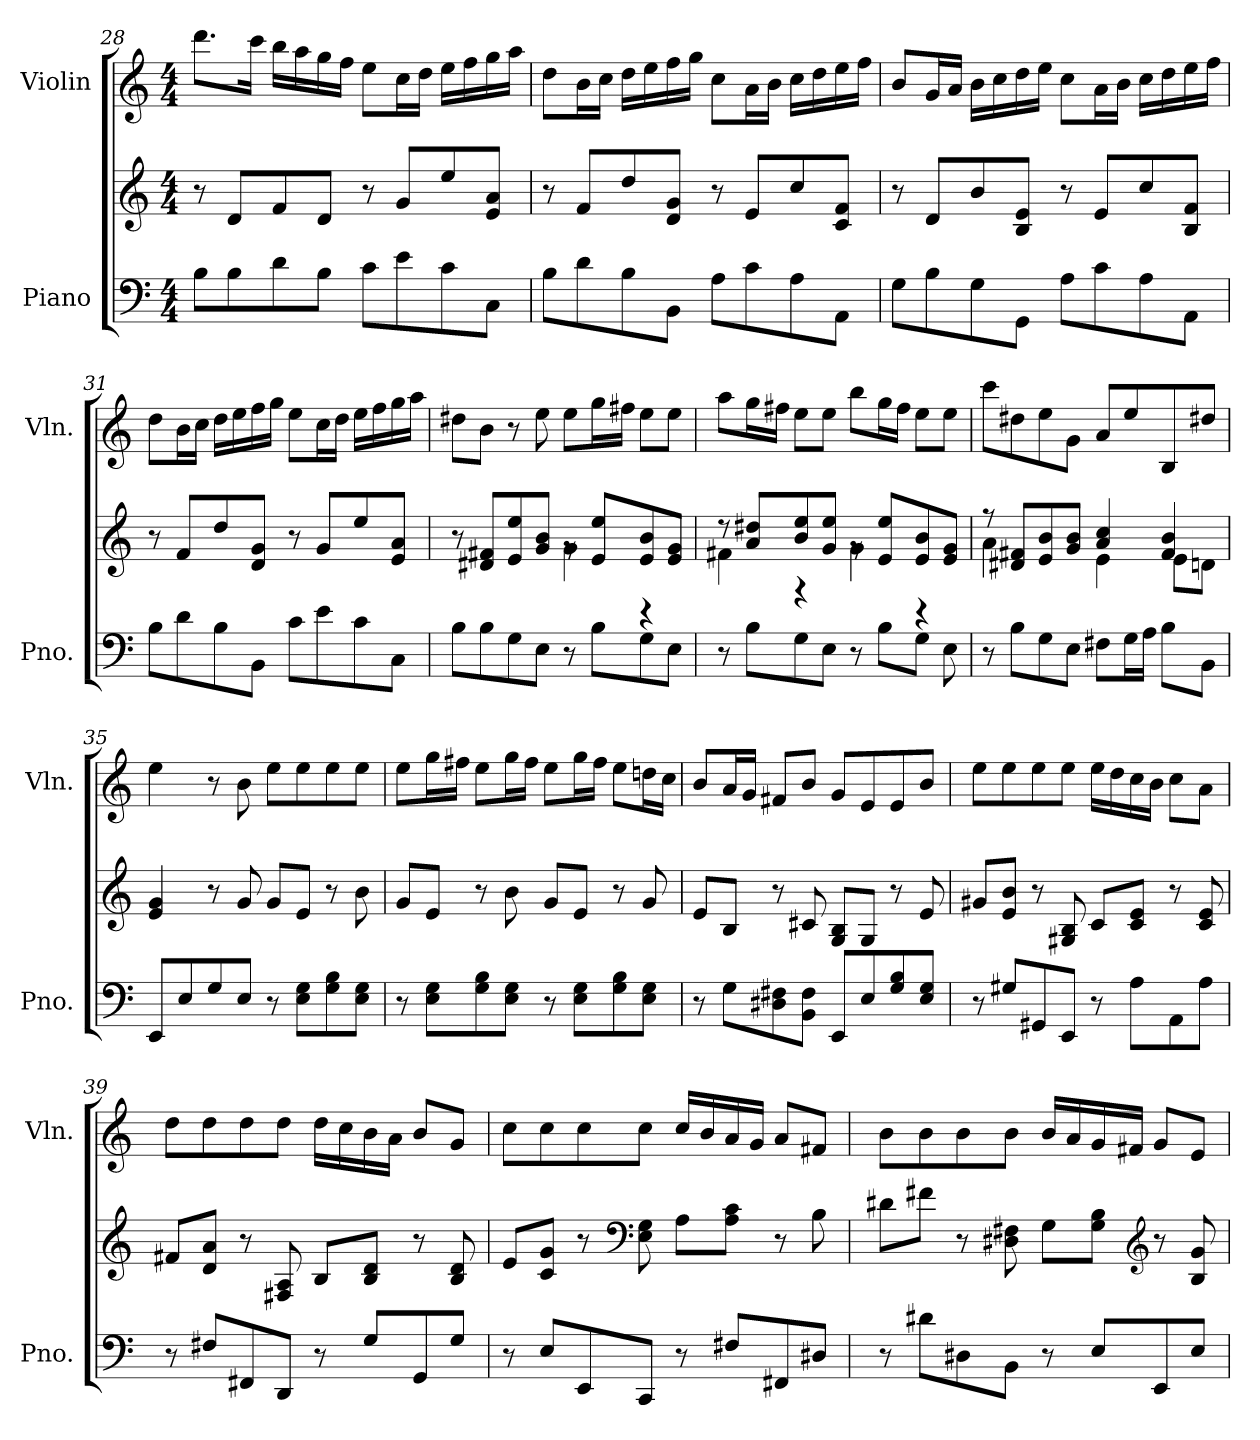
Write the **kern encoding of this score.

**kern	**kern	**kern
*part2	*part2	*part1
*staff3	*staff2	*staff1
*I"Piano	*	*I"Violin
*I'Pno.	*	*I'Vln.
*clefF4	*clefG2	*clefG2
*k[]	*k[]	*k[]
*M4/4	*M4/4	*M4/4
=28	=28	=28
8B\L	8r	8.ddd\L
8B\	8d/L	.
.	.	16ccc\Jk
8d\	8f/	16bb\LL
.	.	16aa\
8B\J	8d/J	16gg\
.	.	16ff\JJ
8c\L	8r	8ee\L
8e\	8g/L	16cc\L
.	.	16dd\JJ
8c\	8ee/	16ee\LL
.	.	16ff\
8C\J	8e/ 8a/J	16gg\
.	.	16aa\JJ
!!LO:LB:g=z
=29	=29	=29
8B\L	8r	8dd\L
8d\	8f/L	16b\L
.	.	16cc\JJ
8B\	8dd/	16dd\LL
.	.	16ee\
8BB\J	8d/ 8g/J	16ff\
.	.	16gg\JJ
8A\L	8r	8cc\L
8c\	8e/L	16a\L
.	.	16b\JJ
8A\	8cc/	16cc\LL
.	.	16dd\
8AA\J	8c/ 8f/J	16ee\
.	.	16ff\JJ
=30	=30	=30
8G\L	8r	8b/L
8B\	8d/L	16g/L
.	.	16a/JJ
8G\	8b/	16b\LL
.	.	16cc\
8GG\J	8B/ 8e/J	16dd\
.	.	16ee\JJ
8A\L	8r	8cc\L
8c\	8e/L	16a\L
.	.	16b\JJ
8A\	8cc/	16cc\LL
.	.	16dd\
8AA\J	8B/ 8f/J	16ee\
.	.	16ff\JJ
=31	=31	=31
8B\L	8r	8dd\L
8d\	8f/L	16b\L
.	.	16cc\JJ
8B\	8dd/	16dd\LL
.	.	16ee\
8BB\J	8d/ 8g/J	16ff\
.	.	16gg\JJ
8c\L	8r	8ee\L
8e\	8g/L	16cc\L
.	.	16dd\JJ
8c\	8ee/	16ee\LL
.	.	16ff\
8C\J	8e/ 8a/J	16gg\
.	.	16aa\JJ
!!LO:LB:g=z
=32	=32	=32
*	*^	*
8B\L	8r	4ryy	8dd#X\L
8B\	8d#X/ 8f#X/L	.	8b\J
8G\	8e/ 8ee/	4ryy	8r
8E\J	8g/ 8b/J	.	8ee\
8r	8rg	4g\	8ee\L
8B\L	8e/ 8ee/L	.	16gg\L
.	.	.	16ff#X\JJ
8G\	8e/ 8b/	4rBB	8ee\L
8E\J	8e/ 8g/J	.	8ee\J
=33	=33	=33	=33
8r	8r	4f#X\	8aa\L
8B\L	8a/ 8dd#X/L	.	16gg\L
.	.	.	16ff#X\JJ
8G\	8b/ 8ee/	4rF	8ee\L
8E\J	8g/ 8ee/J	.	8ee\J
8r	8rg	4g\	8bb\L
8B\L	8e/ 8ee/L	.	16gg\L
.	.	.	16ff#\JJ
8G\J	8e/ 8b/	4rBB	8ee\L
8E\	8e/ 8g/J	.	8ee\J
=34	=34	=34	=34
8r	8r	4a\	8ccc\L
8B\L	8d#X/ 8f#X/L	.	8dd#X\
8G\	8e/ 8b/	4ryy	8ee\
8E\J	8g/ 8b/J	.	8g\J
8F#X\L	4a/ 4cc/	4e\	8a/L
16G\L	.	.	8ee/
16A\JJ	.	.	.
8B\L	4f#/ 4b/	8e\L	8B/
8BB\J	.	8dn\J	8dd#X/J
*	*v	*v	*
=35	=35	=35
8EE/L	4e/ 4g/	4ee\
8E/	.	.
8G/	8r	8r
8E/J	8g/	8b\
8r	8g/L	8ee\L
8E\ 8G\L	8e/J	8ee\
8G\ 8B\	8r	8ee\
8E\ 8G\J	8b\	8ee\J
!!LO:LB:g=z
=36	=36	=36
8r	8g/L	8ee\L
8E\ 8G\L	8e/J	16gg\L
.	.	16ff#X\JJ
8G\ 8B\	8r	8ee\L
8E\ 8G\J	8b\	16gg\L
.	.	16ff#\JJ
8r	8g/L	8ee\L
8E\ 8G\L	8e/J	16gg\L
.	.	16ff#\JJ
8G\ 8B\	8r	8ee\L
8E\ 8G\J	8g/	16ddn\L
.	.	16cc\JJ
=37	=37	=37
8r	8e/L	8b/L
8G\L	8B/J	16a/L
.	.	16g/JJ
8D#X\ 8F#X\	8r	8f#X/L
8BB\ 8F#\J	8c#X/	8b/J
8EE/L	8G/ 8B/L	8g/L
8E/	8G/J	8e/
8G/ 8B/	8r	8e/
8E/ 8G/J	8e/	8b/J
=38	=38	=38
8r	8g#X/L	8ee\L
8G#X/L	8e/ 8b/J	8ee\
8GG#X/	8r	8ee\
8EE/J	8G#X/ 8B/	8ee\J
8r	8c/L	16ee\LL
.	.	16dd\
8A\L	8c/ 8e/J	16cc\
.	.	16b\JJ
8AA\	8r	8cc\L
8A\J	8c/ 8e/	8a\J
!!LO:PB:g=z
=39	=39	=39
8r	8f#X/L	8dd\L
8F#X/L	8d/ 8a/J	8dd\
8FF#X/	8r	8dd\
8DD/J	8F#X/ 8A/	8dd\J
8r	8B/L	16dd\LL
.	.	16cc\
8G/L	8B/ 8d/J	16b\
.	.	16a\JJ
8GG/	8r	8b/L
8G/J	8B/ 8d/	8g/J
=40	=40	=40
8r	8e/L	8cc\L
8E/L	8c/ 8g/J	8cc\
8EE/	8r	8cc\
*	*clefF4	*
8CC/J	8E\ 8G\	8cc\J
8r	8A\L	16cc/LL
.	.	16b/
8F#X/L	8A\ 8c\J	16a/
.	.	16g/JJ
8FF#X/	8r	8a/L
8D#X/J	8B\	8f#X/J
=41	=41	=41
8r	8d#X\L	8b\L
8d#X\L	8f#X\J	8b\
8D#X\	8r	8b\
8BB\J	8D#X\ 8F#X\	8b\J
8r	8G\L	16b/LL
.	.	16a/
8E/L	8G\ 8B\J	16g/
.	.	16f#X/JJ
*	*clefG2	*
8EE/	8r	8g/L
8E/J	8B/ 8g/	8e/J
=	=	=
*-	*-	*-
